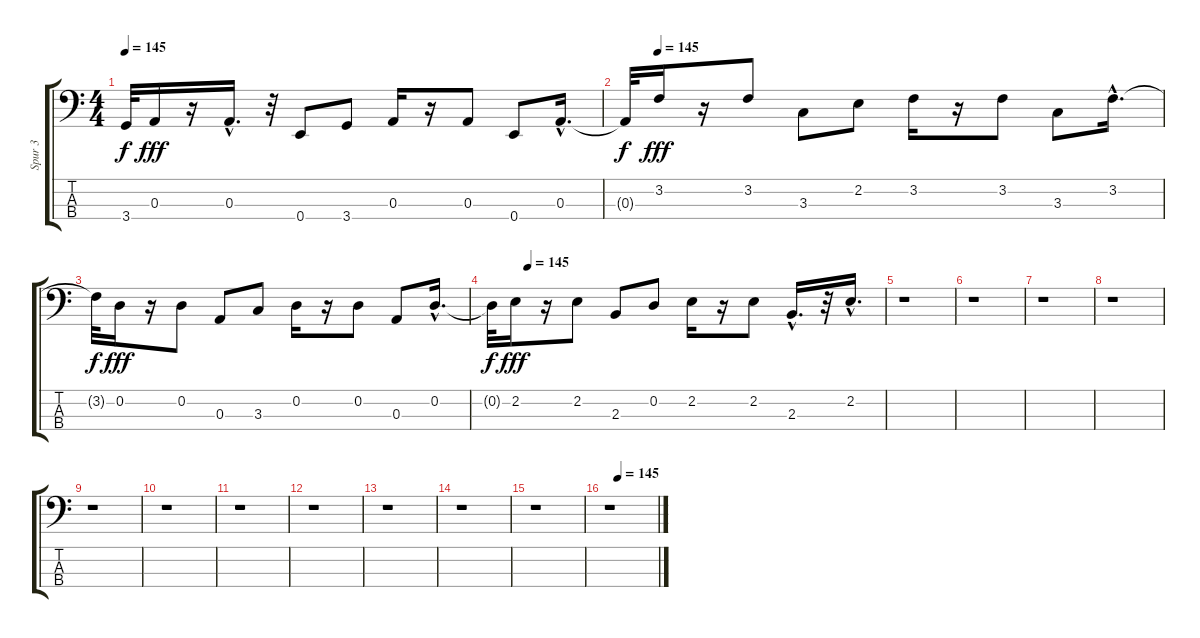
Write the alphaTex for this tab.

\track ("Spur 3" "Spur 3") {instrument fretlessbass}
\staff {score tabs}
\tuning (G2 D2 A1 E1) {hide}
\ts (4 4)
\tempo 145
\clef f4
\ks c
3.4{t}.32{dy f} 0.3.16{dy fff} r.16 0.3{hac}.16{d} r.32 0.4.8 3.4.8 0.3.16 r.16 0.3.8 0.4.8 0.3{hac}.16{d} |
\tempo (145 0.0625)
0.3{t}.32{dy f} 3.2.16{dy fff} r.16 3.2.8 3.3.8 2.2.8 3.2.16 r.16 3.2.8 3.3.8 3.2{hac}.16{d} |
3.2{t}.32{dy f} 0.2.16{dy fff} r.16 0.2.8 0.3.8 3.3.8 0.2.16 r.16 0.2.8 0.3.8 0.2{hac}.16{d} |
\tempo (145 0.09375)
0.2{t}.32{dy f} 2.2.16{dy fff} r.16 2.2.8 2.3.8 0.2.8 2.2.16 r.16 2.2.8 2.3{hac}.16{d} r.32 2.2{hac}.16{d} |
r.1 |
r.1 |
r.1 |
r.1 |
r.1 |
r.1 |
r.1 |
r.1 |
r.1 |
r.1 |
r.1 |
\tempo (145 0.1875)
r.1
